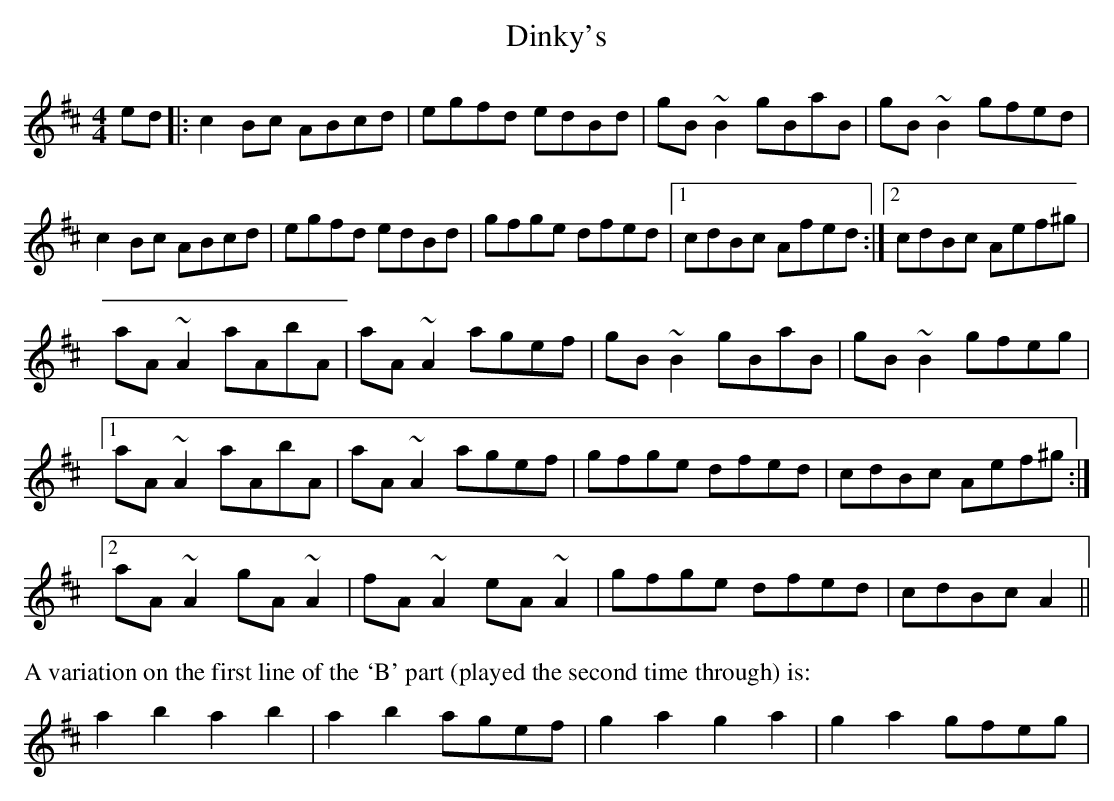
X:1
T:Dinky's
M:4/4
L:1/8
K:Amix
ed|:c2Bc ABcd|egfd edBd|gB~B2 gBaB|gB~B2 gfed|
c2Bc ABcd|egfd edBd|gfge dfed|1 cdBc Afed:|2 cdBc Aef^g|
aA~A2 aAbA|aA~A2 agef|gB~B2 gBaB|gB~B2 gfeg|
[1 aA~A2 aAbA|aA~A2 agef|gfge dfed|cdBc Aef^g:|
[2 aA~A2 gA~A2|fA~A2 eA~A2|gfge dfed|cdBc A2||
%%text A variation on the first line of the `B' part (played the second time through) is:
a2b2 a2b2|a2b2 agef|g2a2 g2a2|g2a2 gfeg|
